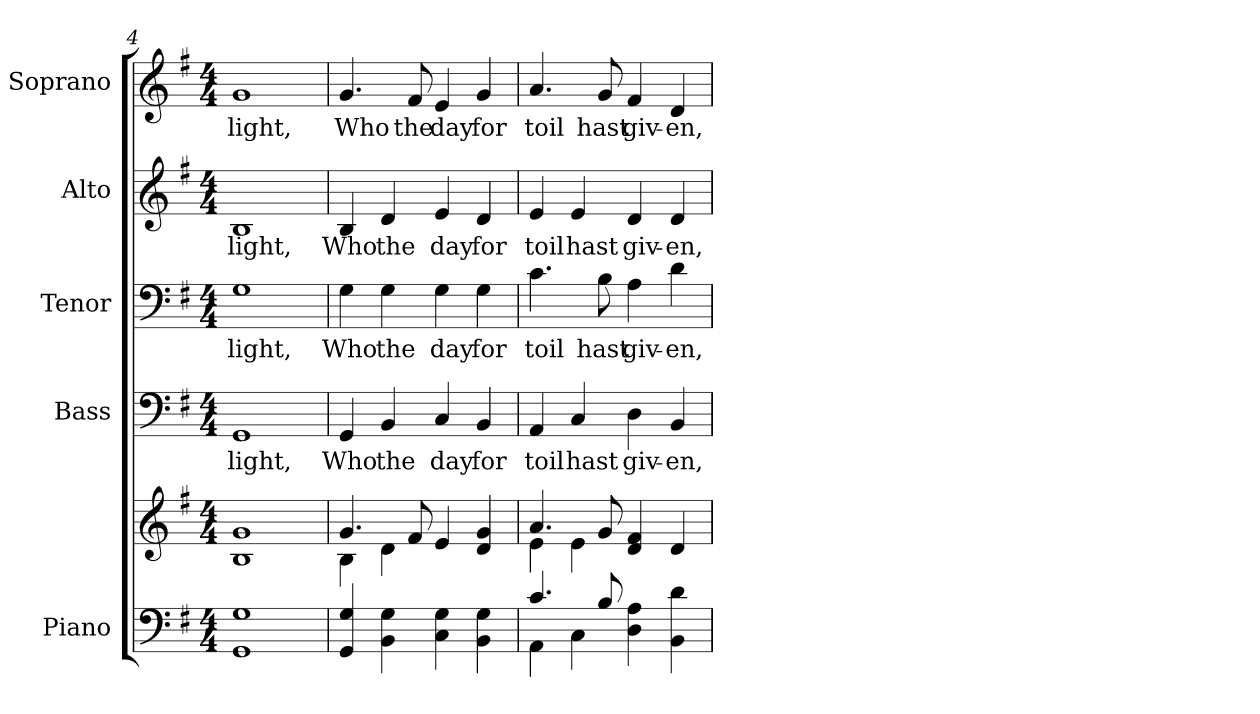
**kern	**kern	**kern	**text	**kern	**text	**kern	**text	**kern	**text
*part5	*part5	*part4	*part4	*part3	*part3	*part2	*part2	*part1	*part1
*staff6	*staff5	*staff4	*staff4	*staff3	*staff3	*staff2	*staff2	*staff1	*staff1
*I"Piano	*	*I"Bass	*	*I"Tenor	*	*I"Alto	*	*I"Soprano	*
*I'Pno.	*	*I'B.	*	*I'T.	*	*I'A.	*	*I'S.	*
*clefF4	*clefG2	*clefF4	*	*clefF4	*	*clefG2	*	*clefG2	*
*k[f#]	*k[f#]	*k[f#]	*	*k[f#]	*	*k[f#]	*	*k[f#]	*
*G:	*G:	*G:	*	*G:	*	*G:	*	*G:	*
*M4/4	*M4/4	*M4/4	*	*M4/4	*	*M4/4	*	*M4/4	*
=4	=4	=4	=4	=4	=4	=4	=4	=4	=4
!	!	!	!LO:LY:b:color=#000000	!	!	!	!	!	!
!	!	!	!	!	!LO:LY:b:color=#000000	!	!	!	!
!	!	!	!	!	!	!	!LO:LY:b:color=#000000	!	!
!	!	!	!	!	!	!	!	!	!LO:LY:b:color=#000000
1GGi 1Gi	1Bi 1gi	1GGi	light,	1Gi	light,	1Bi	light,	1gi	light,
!!LO:PB:g=z
=5	=5	=5	=5	=5	=5	=5	=5	=5	=5
*	*^	*	*	*	*	*	*	*	*
!	!	!	!	!LO:LY:b:color=#000000	!	!	!	!	!	!
!	!	!	!	!	!	!LO:LY:b:color=#000000	!	!	!	!
!	!	!	!	!	!	!	!	!LO:LY:b:color=#000000	!	!
!	!	!	!	!	!	!	!	!	!	!LO:LY:b:color=#000000
4GGi/ 4Gi	4.gi/	4Bi\	4GGi/	Who	4Gi\	Who	4Bi/	Who	4.gi/	Who
!	!	!	!	!LO:LY:b:color=#000000	!	!	!	!	!	!
!	!	!	!	!	!	!LO:LY:b:color=#000000	!	!	!	!
!	!	!	!	!	!	!	!	!LO:LY:b:color=#000000	!	!
4BBi\ 4Gi	.	4di\	4BBi/	the	4Gi\	the	4di/	the	.	.
!	!	!	!	!	!	!	!	!	!	!LO:LY:b:color=#000000
.	8f#i/	.	.	.	.	.	.	.	8f#i/	the
!	!	!	!	!LO:LY:b:color=#000000	!	!	!	!	!	!
!	!	!	!	!	!	!LO:LY:b:color=#000000	!	!	!	!
!	!	!	!	!	!	!	!	!LO:LY:b:color=#000000	!	!
!	!	!	!	!	!	!	!	!	!	!LO:LY:b:color=#000000
4Ci\ 4Gi	4ei/	2ryy	4Ci/	day	4Gi\	day	4ei/	day	4ei/	day
!	!	!	!	!LO:LY:b:color=#000000	!	!	!	!	!	!
!	!	!	!	!	!	!LO:LY:b:color=#000000	!	!	!	!
!	!	!	!	!	!	!	!	!LO:LY:b:color=#000000	!	!
!	!	!	!	!	!	!	!	!	!	!LO:LY:b:color=#000000
4BBi\ 4Gi	4di/ 4gi	.	4BBi/	for	4Gi\	for	4di/	for	4gi/	for
=6	=6	=6	=6	=6	=6	=6	=6	=6	=6	=6
*^	*	*	*	*	*	*	*	*	*	*
!	!	!	!	!	!LO:LY:b:color=#000000	!	!	!	!	!	!
!	!	!	!	!	!	!	!LO:LY:b:color=#000000	!	!	!	!
!	!	!	!	!	!	!	!	!	!LO:LY:b:color=#000000	!	!
!	!	!	!	!	!	!	!	!	!	!	!LO:LY:b:color=#000000
4.ci/	4AAi\	4.ai/	4ei\	4AAi/	toil	4.ci\	toil	4ei/	toil	4.ai/	toil
!	!	!	!	!	!LO:LY:b:color=#000000	!	!	!	!	!	!
!	!	!	!	!	!	!	!	!	!LO:LY:b:color=#000000	!	!
.	4Ci\	.	4ei\	4Ci/	hast	.	.	4ei/	hast	.	.
!	!	!	!	!	!	!	!LO:LY:b:color=#000000	!	!	!	!
!	!	!	!	!	!	!	!	!	!	!	!LO:LY:b:color=#000000
8Bi/	.	8gi/	.	.	.	8Bi\	hast	.	.	8gi/	hast
!	!	!	!	!	!LO:LY:b:color=#000000	!	!	!	!	!	!
!	!	!	!	!	!	!	!LO:LY:b:color=#000000	!	!	!	!
!	!	!	!	!	!	!	!	!	!LO:LY:b:color=#000000	!	!
!	!	!	!	!	!	!	!	!	!	!	!LO:LY:b:color=#000000
4Di\ 4Ai	2ryy	4di/ 4f#i	2ryy	4Di\	giv-	4Ai\	giv-	4di/	giv-	4f#i/	giv-
!	!	!	!	!	!LO:LY:b:color=#000000	!	!	!	!	!	!
!	!	!	!	!	!	!	!LO:LY:b:color=#000000	!	!	!	!
!	!	!	!	!	!	!	!	!	!LO:LY:b:color=#000000	!	!
!	!	!	!	!	!	!	!	!	!	!	!LO:LY:b:color=#000000
4BBi\ 4di	.	4di/	.	4BBi/	-en,	4di\	-en,	4di/	-en,	4di/	-en,
*v	*v	*	*	*	*	*	*	*	*	*	*
*	*v	*v	*	*	*	*	*	*	*	*
=	=	=	=	=	=	=	=	=	=
*-	*-	*-	*-	*-	*-	*-	*-	*-	*-
